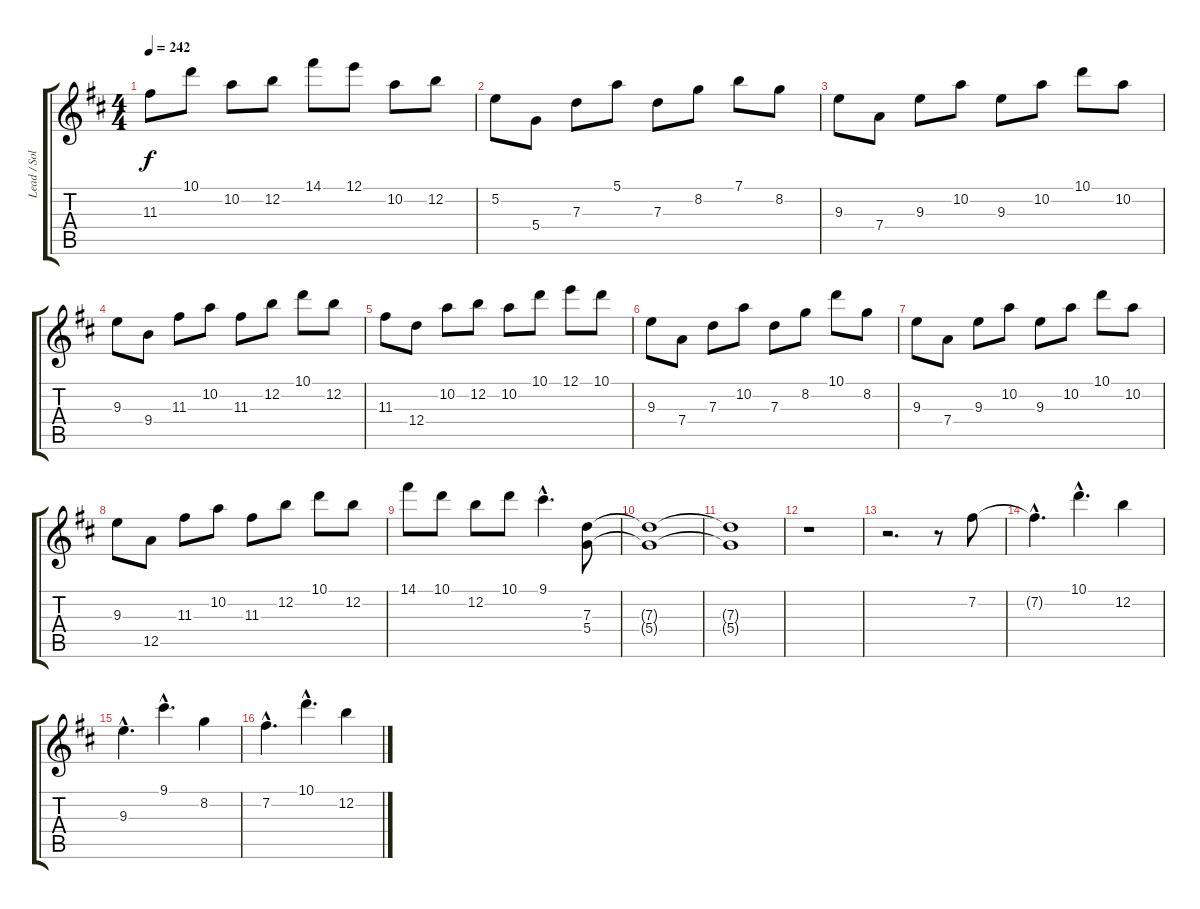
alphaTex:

\track ("Lead / Solo Guitar " "Lead / Sol") {instrument distortionguitar}
\staff {score tabs}
\tuning (E4 B3 G3 D3 A2 E2) {hide}
\ts (4 4)
\tempo 242
\clef g2
\ks d
11.3.8{dy f} 10.1.8 10.2.8 12.2.8 14.1.8 12.1.8 10.2.8 12.2.8 |
5.2.8 5.4.8 7.3.8 5.1.8 7.3.8 8.2.8 7.1.8 8.2.8 |
9.3.8 7.4.8 9.3.8 10.2.8 9.3.8 10.2.8 10.1.8 10.2.8 |
9.3.8 9.4.8 11.3.8 10.2.8 11.3.8 12.2.8 10.1.8 12.2.8 |
11.3.8 12.4.8 10.2.8 12.2.8 10.2.8 10.1.8 12.1.8 10.1.8 |
9.3.8 7.4.8 7.3.8 10.2.8 7.3.8 8.2.8 10.1.8 8.2.8 |
9.3.8 7.4.8 9.3.8 10.2.8 9.3.8 10.2.8 10.1.8 10.2.8 |
9.3.8 12.5.8 11.3.8 10.2.8 11.3.8 12.2.8 10.1.8 12.2.8 |
14.1.8 10.1.8 12.2.8 10.1.8 9.1{hac}.4{d} (7.3 5.4).8 |
(7.3{t} 5.4{t}).1 |
(7.3{t} 5.4{t}).1 |
r.1 |
r.2{d} r.8 7.2.8 |
7.2{hac t}.4{d} 10.1{hac}.4{d} 12.2.4 |
9.3{hac}.4{d} 9.1{hac}.4{d} 8.2.4 |
7.2{hac}.4{d} 10.1{hac}.4{d} 12.2.4
